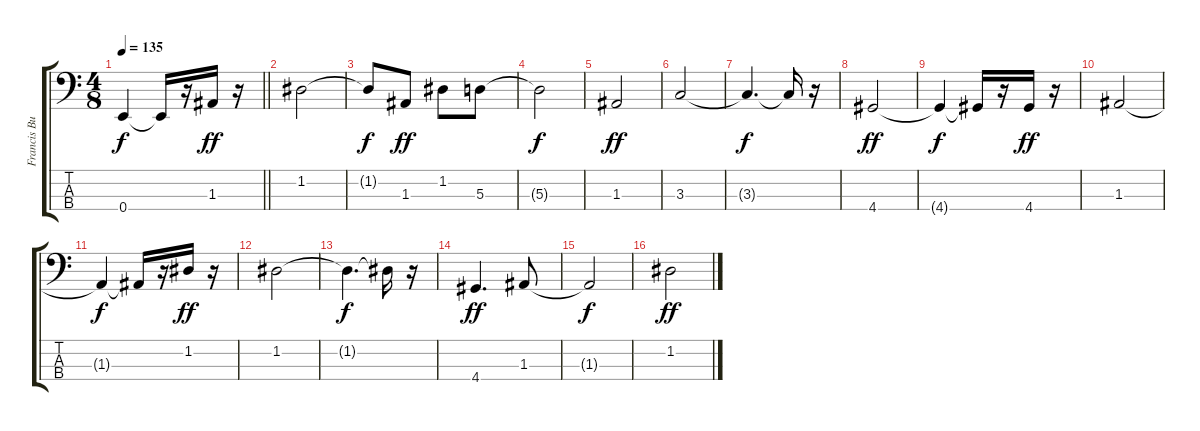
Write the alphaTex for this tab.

\track ("Francis Buchholz" "Francis Bu") {instrument electricbassfinger}
\staff {score tabs}
\tuning (G2 D2 A1 E1) {hide}
\ts (4 8)
\tempo 135
\clef f4
\barLineRight lightlight
\ks c
0.4.4{dy f} 0.4{t}.16 r.16 1.3.16{dy ff} r.16 |
\section ("" "")
1.2.2 |
1.2{t}.8{dy f} 1.3.8{dy ff} 1.2.8 5.3.8 |
5.3{t}.2{dy f} |
1.3.2{dy ff} |
3.3.2 |
3.3{t}.4{d dy f} 3.3{t}.16 r.16 |
4.4.2{dy ff} |
4.4{t}.4{dy f} 4.4{t}.16 r.16 4.4.16{dy ff} r.16 |
1.3.2 |
1.3{t}.4{dy f} 1.3{t}.16 r.16 1.2.16{dy ff} r.16 |
1.2.2 |
1.2{t}.4{d dy f} 1.2{t}.16 r.16 |
4.4.4{d dy ff} 1.3.8 |
1.3{t}.2{dy f} |
1.2.2{dy ff}
